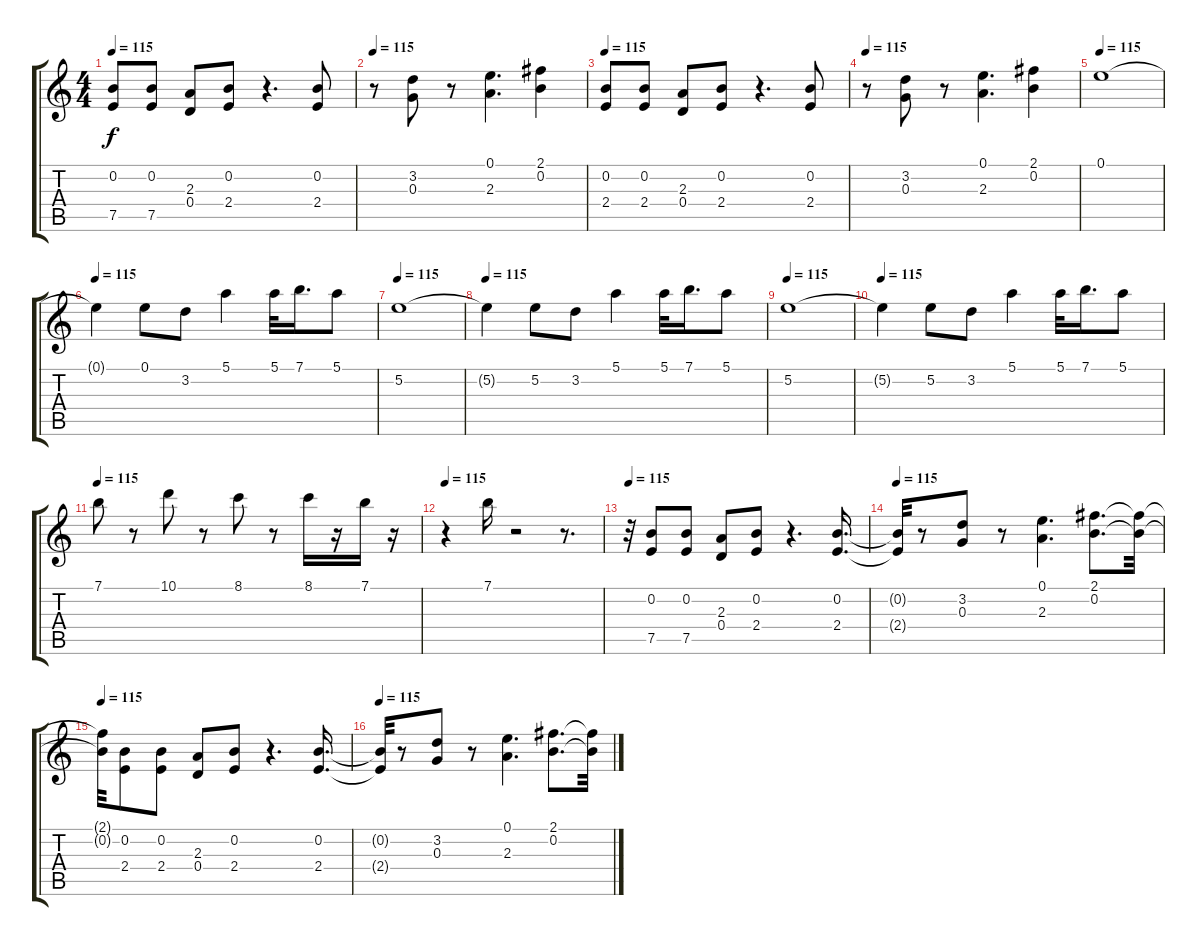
\track "" {instrument overdrivenguitar}
\staff {score tabs}
\tuning (E4 B3 G3 D3 A2 E2) {hide}
\ts (4 4)
\tempo 115
\clef g2
\ks c
(0.2 7.5).8{dy f} (0.2 7.5).8 (2.3 0.4).8 (0.2 2.4).8 r.4{d} (0.2 2.4).8 |
\tempo 115
r.8 (3.2 0.3).8 r.8 (0.1 2.3).4{d} (2.1 0.2).4 |
\tempo 115
(0.2 2.4).8 (0.2 2.4).8 (2.3 0.4).8 (0.2 2.4).8 r.4{d} (0.2 2.4).8 |
\tempo 115
r.8 (3.2 0.3).8 r.8 (0.1 2.3).4{d} (2.1 0.2).4 |
\tempo 115
0.1.1 |
\tempo 115
0.1{t}.4 0.1.8 3.2.8 5.1.4 5.1.32 7.1.16{d} 5.1.8 |
\tempo 115
5.2.1 |
\tempo 115
5.2{t}.4 5.2.8 3.2.8 5.1.4 5.1.32 7.1.16{d} 5.1.8 |
\tempo 115
5.2.1 |
\tempo 115
5.2{t}.4 5.2.8 3.2.8 5.1.4 5.1.32 7.1.16{d} 5.1.8 |
\tempo 115
7.1.8 r.8 10.1.8 r.8 8.1.8 r.8 8.1.16 r.16 7.1.16 r.16 |
\tempo 115
r.4 7.1.16 r.2 r.8{d} |
\tempo 115
r.32 (0.2 7.5).8 (0.2 7.5).8 (2.3 0.4).8 (0.2 2.4).8 r.4{d} (0.2 2.4).16{d} |
\tempo 115
(0.2{t} 2.4{t}).32 r.8 (3.2 0.3).8 r.8 (0.1 2.3).4{d} (2.1 0.2).8{d} (2.1{t} 0.2{t}).32 |
\tempo 115
(2.1{t} 0.2{t}).32 (0.2 2.4).8 (0.2 2.4).8 (2.3 0.4).8 (0.2 2.4).8 r.4{d} (0.2 2.4).16{d} |
\tempo 115
(0.2{t} 2.4{t}).32 r.8 (3.2 0.3).8 r.8 (0.1 2.3).4{d} (2.1 0.2).8{d} (2.1{t} 0.2{t}).32
